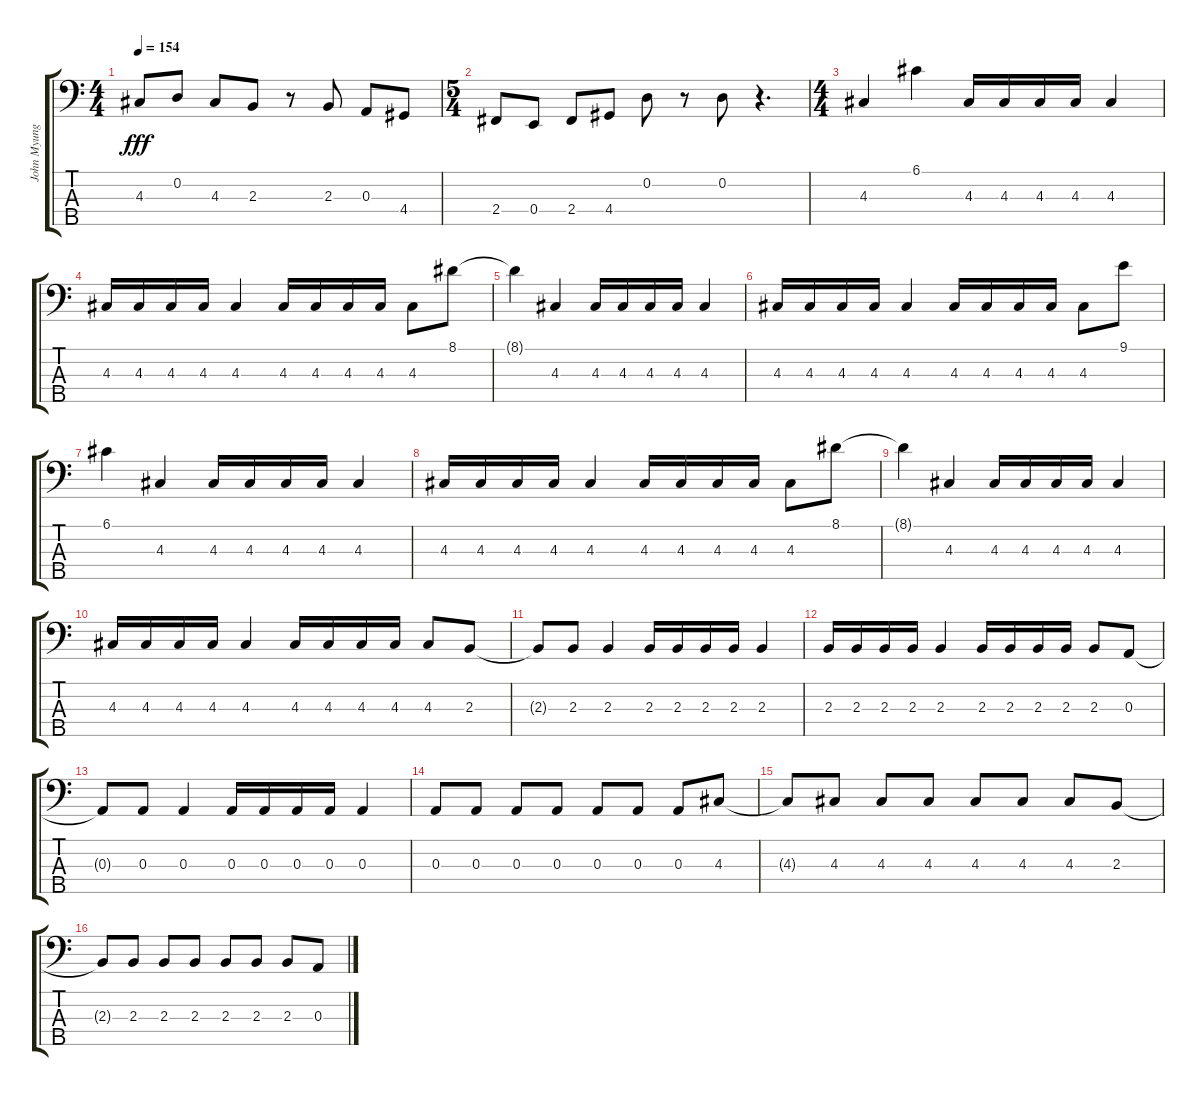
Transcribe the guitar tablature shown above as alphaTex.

\track ("John Myung" "John Myung") {instrument electricbassfinger}
\staff {score tabs}
\tuning (G2 D2 A1 E1 B0) {hide}
\ts (4 4)
\tempo 154
\clef f4
\ks c
4.3.8{dy fff} 0.2.8 4.3.8 2.3.8 r.8 2.3.8 0.3.8 4.4.8 |
\ts (5 4)
2.4.8 0.4.8 2.4.8 4.4.8 0.2.8 r.8 0.2.8 r.4{d} |
\ts (4 4)
4.3.4 6.1.4 4.3.16 4.3.16 4.3.16 4.3.16 4.3.4 |
4.3.16 4.3.16 4.3.16 4.3.16 4.3.4 4.3.16 4.3.16 4.3.16 4.3.16 4.3.8 8.1.8 |
8.1{t}.4 4.3.4 4.3.16 4.3.16 4.3.16 4.3.16 4.3.4 |
4.3.16 4.3.16 4.3.16 4.3.16 4.3.4 4.3.16 4.3.16 4.3.16 4.3.16 4.3.8 9.1.8 |
6.1.4 4.3.4 4.3.16 4.3.16 4.3.16 4.3.16 4.3.4 |
4.3.16 4.3.16 4.3.16 4.3.16 4.3.4 4.3.16 4.3.16 4.3.16 4.3.16 4.3.8 8.1.8 |
8.1{t}.4 4.3.4 4.3.16 4.3.16 4.3.16 4.3.16 4.3.4 |
4.3.16 4.3.16 4.3.16 4.3.16 4.3.4 4.3.16 4.3.16 4.3.16 4.3.16 4.3.8 2.3.8 |
2.3{t}.8 2.3.8 2.3.4 2.3.16 2.3.16 2.3.16 2.3.16 2.3.4 |
2.3.16 2.3.16 2.3.16 2.3.16 2.3.4 2.3.16 2.3.16 2.3.16 2.3.16 2.3.8 0.3.8 |
0.3{t}.8 0.3.8 0.3.4 0.3.16 0.3.16 0.3.16 0.3.16 0.3.4 |
0.3.8 0.3.8 0.3.8 0.3.8 0.3.8 0.3.8 0.3.8 4.3.8 |
4.3{t}.8 4.3.8 4.3.8 4.3.8 4.3.8 4.3.8 4.3.8 2.3.8 |
2.3{t}.8 2.3.8 2.3.8 2.3.8 2.3.8 2.3.8 2.3.8 0.3.8
